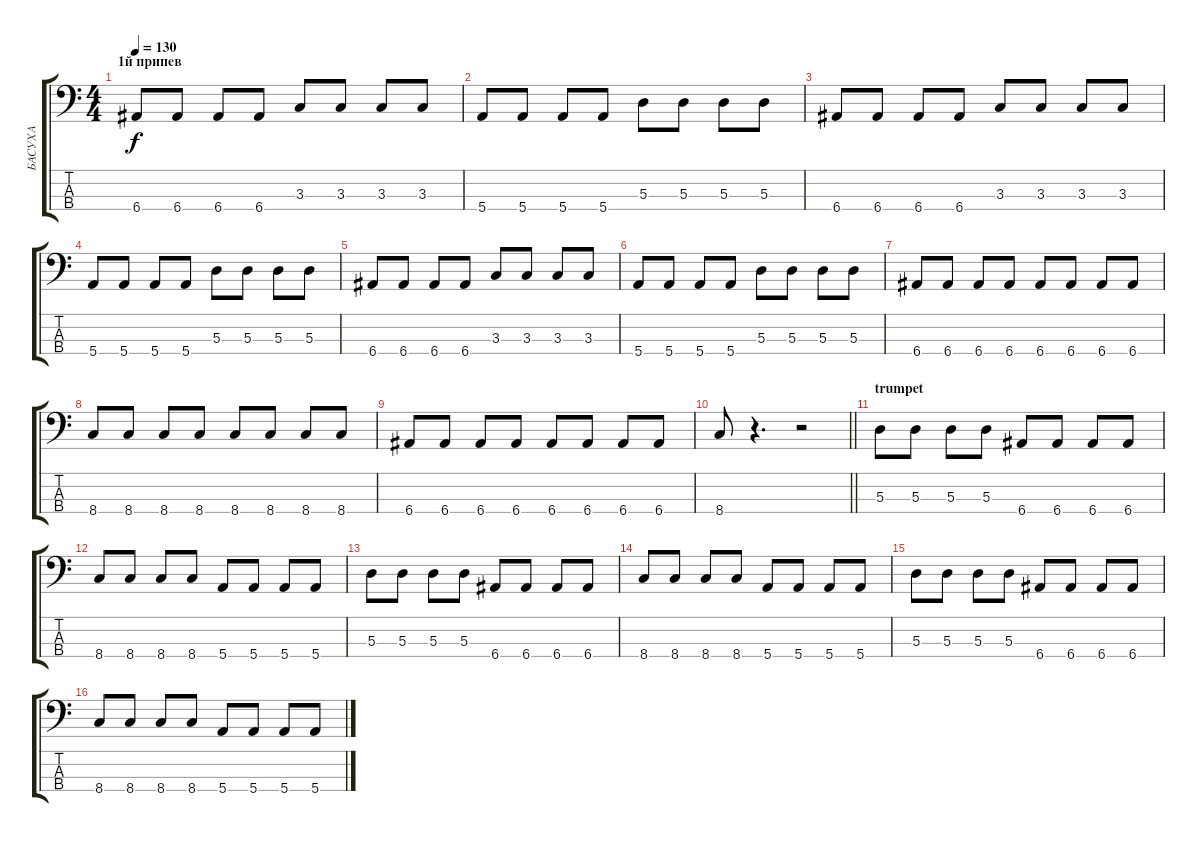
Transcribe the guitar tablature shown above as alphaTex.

\track ("БАСУХА" "БАСУХА") {instrument electricbassfinger}
\staff {score tabs}
\tuning (G2 D2 A1 E1) {hide}
\ts (4 4)
\section ("" "1й припев")
\tempo 130
\clef f4
\ks c
6.4.8{dy f} 6.4.8 6.4.8 6.4.8 3.3.8 3.3.8 3.3.8 3.3.8 |
5.4.8 5.4.8 5.4.8 5.4.8 5.3.8 5.3.8 5.3.8 5.3.8 |
6.4.8 6.4.8 6.4.8 6.4.8 3.3.8 3.3.8 3.3.8 3.3.8 |
5.4.8 5.4.8 5.4.8 5.4.8 5.3.8 5.3.8 5.3.8 5.3.8 |
6.4.8 6.4.8 6.4.8 6.4.8 3.3.8 3.3.8 3.3.8 3.3.8 |
5.4.8 5.4.8 5.4.8 5.4.8 5.3.8 5.3.8 5.3.8 5.3.8 |
6.4.8 6.4.8 6.4.8 6.4.8 6.4.8 6.4.8 6.4.8 6.4.8 |
8.4.8 8.4.8 8.4.8 8.4.8 8.4.8 8.4.8 8.4.8 8.4.8 |
6.4.8 6.4.8 6.4.8 6.4.8 6.4.8 6.4.8 6.4.8 6.4.8 |
\barLineRight lightlight
8.4.8 r.4{d} r.2 |
\section ("" "trumpet")
5.3.8 5.3.8 5.3.8 5.3.8 6.4.8 6.4.8 6.4.8 6.4.8 |
8.4.8 8.4.8 8.4.8 8.4.8 5.4.8 5.4.8 5.4.8 5.4.8 |
5.3.8 5.3.8 5.3.8 5.3.8 6.4.8 6.4.8 6.4.8 6.4.8 |
8.4.8 8.4.8 8.4.8 8.4.8 5.4.8 5.4.8 5.4.8 5.4.8 |
5.3.8 5.3.8 5.3.8 5.3.8 6.4.8 6.4.8 6.4.8 6.4.8 |
8.4.8 8.4.8 8.4.8 8.4.8 5.4.8 5.4.8 5.4.8 5.4.8
